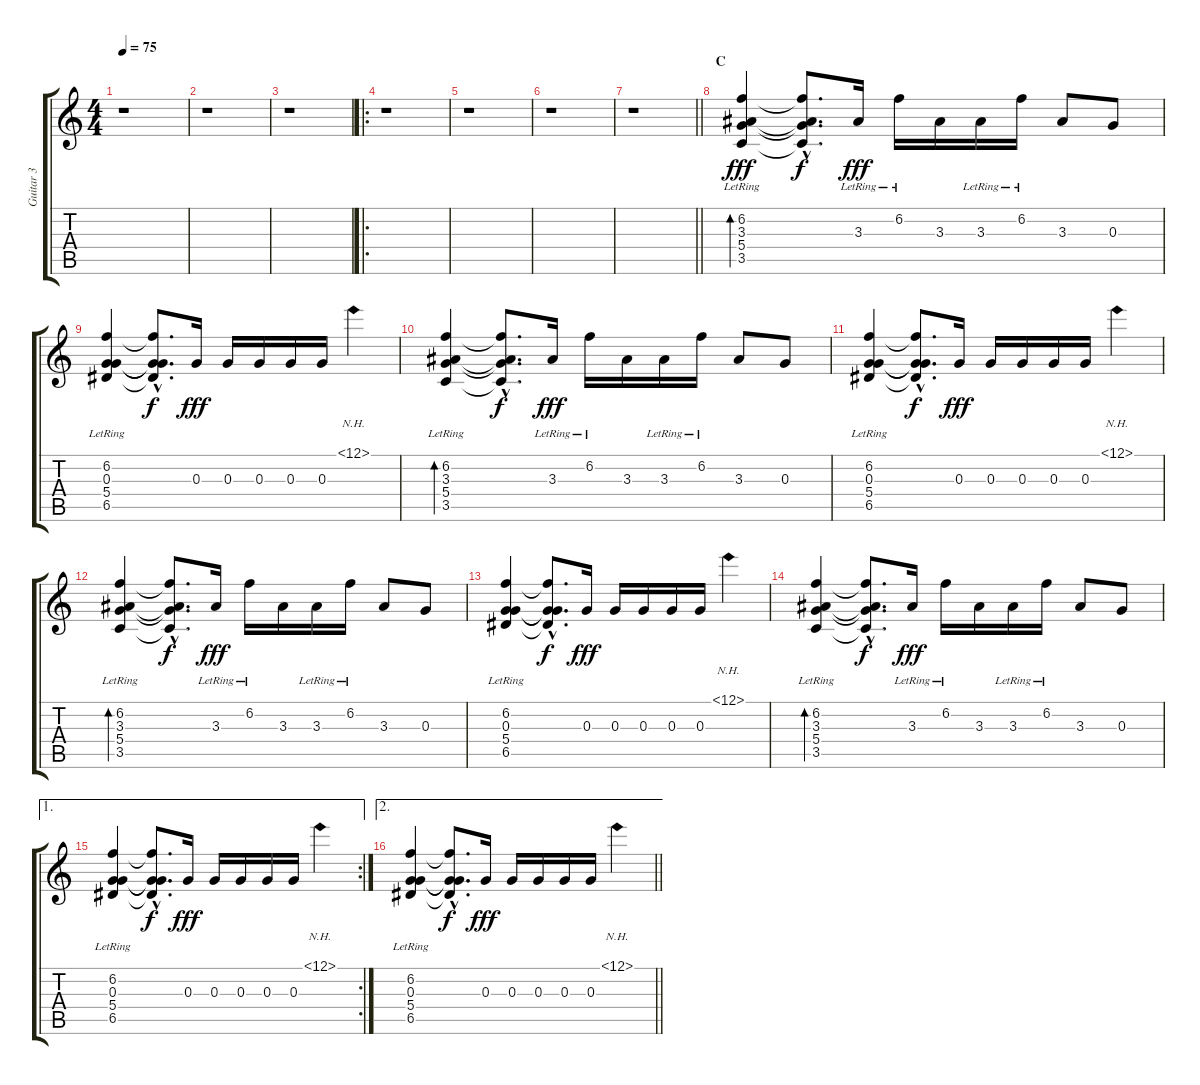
\track ("Guitar 3" "Guitar 3") {instrument electricguitarclean}
\staff {score tabs}
\tuning (E4 B3 G3 D3 A2 E2) {hide}
\ts (4 4)
\tempo 75
\clef g2
\ks c
r.1{dy fff} |
r.1 |
r.1 |
\ro
r.1 |
r.1 |
r.1 |
\barLineRight lightlight
r.1 |
\section ("" "C")
(6.2{lr} 3.3{lr} 5.4{lr} 3.5{lr}).4{bd 120} (6.2{hac t} 3.3{hac t} 5.4{hac t} 3.5{hac t}).8{d dy f} 3.3{lr}.16{dy fff} 6.2{lr}.16 3.3.16 3.3{lr}.16 6.2{lr}.16 3.3.8 0.3.8 |
(6.2{lr} 0.3{lr} 5.4{lr} 6.5{lr}).4 (6.2{hac t} 0.3{hac t} 5.4{hac t} 6.5{hac t}).8{d dy f} 0.3.16{dy fff} 0.3.16 0.3.16 0.3.16 0.3.16 12.1{nh}.4 |
(6.2{lr} 3.3{lr} 5.4{lr} 3.5{lr}).4{bd 120} (6.2{hac t} 3.3{hac t} 5.4{hac t} 3.5{hac t}).8{d dy f} 3.3{lr}.16{dy fff} 6.2{lr}.16 3.3.16 3.3{lr}.16 6.2{lr}.16 3.3.8 0.3.8 |
(6.2{lr} 0.3{lr} 5.4{lr} 6.5{lr}).4 (6.2{hac t} 0.3{hac t} 5.4{hac t} 6.5{hac t}).8{d dy f} 0.3.16{dy fff} 0.3.16 0.3.16 0.3.16 0.3.16 12.1{nh}.4 |
(6.2{lr} 3.3{lr} 5.4{lr} 3.5{lr}).4{bd 120} (6.2{hac t} 3.3{hac t} 5.4{hac t} 3.5{hac t}).8{d dy f} 3.3{lr}.16{dy fff} 6.2{lr}.16 3.3.16 3.3{lr}.16 6.2{lr}.16 3.3.8 0.3.8 |
(6.2{lr} 0.3{lr} 5.4{lr} 6.5{lr}).4 (6.2{hac t} 0.3{hac t} 5.4{hac t} 6.5{hac t}).8{d dy f} 0.3.16{dy fff} 0.3.16 0.3.16 0.3.16 0.3.16 12.1{nh}.4 |
(6.2{lr} 3.3{lr} 5.4{lr} 3.5{lr}).4{bd 120} (6.2{hac t} 3.3{hac t} 5.4{hac t} 3.5{hac t}).8{d dy f} 3.3{lr}.16{dy fff} 6.2{lr}.16 3.3.16 3.3{lr}.16 6.2{lr}.16 3.3.8 0.3.8 |
\ae 1
\rc 2
(6.2{lr} 0.3{lr} 5.4{lr} 6.5{lr}).4 (6.2{hac t} 0.3{hac t} 5.4{hac t} 6.5{hac t}).8{d dy f} 0.3.16{dy fff} 0.3.16 0.3.16 0.3.16 0.3.16 12.1{nh}.4 |
\ae 2
\barLineRight lightlight
(6.2{lr} 0.3{lr} 5.4{lr} 6.5{lr}).4 (6.2{hac t} 0.3{hac t} 5.4{hac t} 6.5{hac t}).8{d dy f} 0.3.16{dy fff} 0.3.16 0.3.16 0.3.16 0.3.16 12.1{nh}.4
